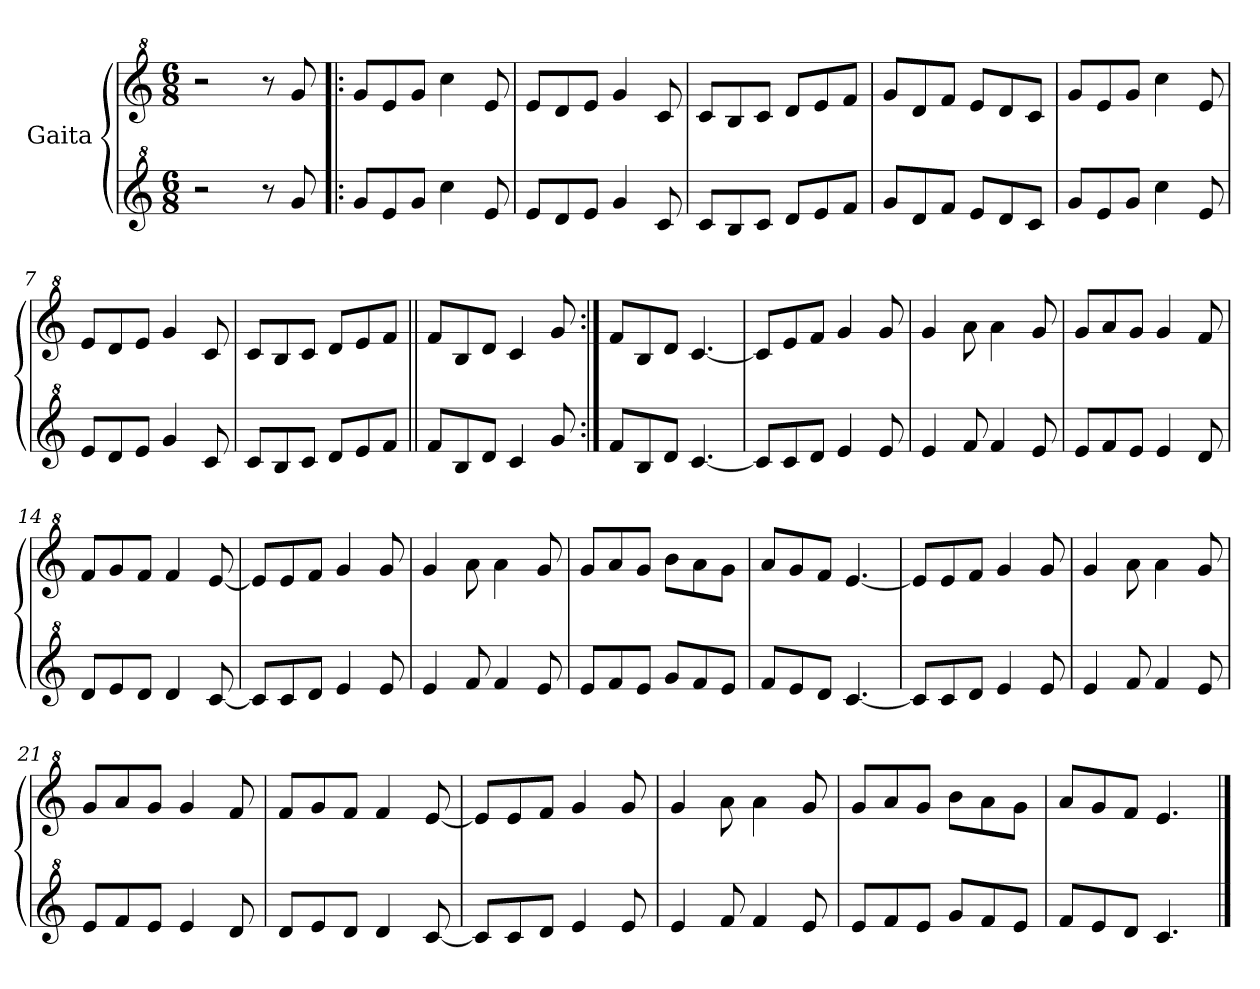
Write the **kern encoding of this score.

**kern	**kern
*part2	*part1
*staff2	*staff1
*I"Gaita	*I"Gaita
*clefG^2	*clefG^2
*k[]	*k[]
*M6/8	*M6/8
*MM180	*MM180
=1	=1
2r	2r
8r	8r
8gg/	8gg/
=2!|:	=2!|:
8gg/L	8gg/L
8ee/	8ee/
8gg/J	8gg/J
4ccc\	4ccc\
8ee/	8ee/
=3	=3
8ee/L	8ee/L
8dd/	8dd/
8ee/J	8ee/J
4gg/	4gg/
8cc/	8cc/
=4	=4
8cc/L	8cc/L
8b/	8b/
8cc/J	8cc/J
8dd/L	8dd/L
8ee/	8ee/
8ff/J	8ff/J
=5	=5
8gg/L	8gg/L
8dd/	8dd/
8ff/J	8ff/J
8ee/L	8ee/L
8dd/	8dd/
8cc/J	8cc/J
=6	=6
8gg/L	8gg/L
8ee/	8ee/
8gg/J	8gg/J
4ccc\	4ccc\
8ee/	8ee/
=7	=7
8ee/L	8ee/L
8dd/	8dd/
8ee/J	8ee/J
4gg/	4gg/
8cc/	8cc/
!!LO:LB:g=z
=8	=8
8cc/L	8cc/L
8b/	8b/
8cc/J	8cc/J
8dd/L	8dd/L
8ee/	8ee/
8ff/J	8ff/J
=9||	=9||
8ff/L	8ff/L
8b/	8b/
8dd/J	8dd/J
4cc/	4cc/
8gg/	8gg/
=10:|!	=10:|!
8ff/L	8ff/L
8b/	8b/
8dd/J	8dd/J
[4.cc/	[4.cc/
=11	=11
8cc/L]	8cc/L]
8cc/	8ee/
8dd/J	8ff/J
4ee/	4gg/
8ee/	8gg/
=12	=12
4ee/	4gg/
8ff/	8aa\
4ff/	4aa\
8ee/	8gg/
=13	=13
8ee/L	8gg/L
8ff/	8aa/
8ee/J	8gg/J
4ee/	4gg/
8dd/	8ff/
=14	=14
8dd/L	8ff/L
8ee/	8gg/
8dd/J	8ff/J
4dd/	4ff/
[8cc/	[8ee/
!!LO:LB:g=z
=15	=15
8cc/L]	8ee/L]
8cc/	8ee/
8dd/J	8ff/J
4ee/	4gg/
8ee/	8gg/
=16	=16
4ee/	4gg/
8ff/	8aa\
4ff/	4aa\
8ee/	8gg/
=17	=17
8ee/L	8gg/L
8ff/	8aa/
8ee/J	8gg/J
8gg/L	8bb\L
8ff/	8aa\
8ee/J	8gg\J
=18	=18
8ff/L	8aa/L
8ee/	8gg/
8dd/J	8ff/J
[4.cc/	[4.ee/
=19	=19
8cc/L]	8ee/L]
8cc/	8ee/
8dd/J	8ff/J
4ee/	4gg/
8ee/	8gg/
=20	=20
4ee/	4gg/
8ff/	8aa\
4ff/	4aa\
8ee/	8gg/
=21	=21
8ee/L	8gg/L
8ff/	8aa/
8ee/J	8gg/J
4ee/	4gg/
8dd/	8ff/
=22	=22
8dd/L	8ff/L
8ee/	8gg/
8dd/J	8ff/J
4dd/	4ff/
[8cc/	[8ee/
!!LO:LB:g=z
=23	=23
8cc/L]	8ee/L]
8cc/	8ee/
8dd/J	8ff/J
4ee/	4gg/
8ee/	8gg/
=24	=24
4ee/	4gg/
8ff/	8aa\
4ff/	4aa\
8ee/	8gg/
=25	=25
8ee/L	8gg/L
8ff/	8aa/
8ee/J	8gg/J
8gg/L	8bb\L
8ff/	8aa\
8ee/J	8gg\J
=26	=26
8ff/L	8aa/L
8ee/	8gg/
8dd/J	8ff/J
4.cc/	4.ee/
==	==
*-	*-
